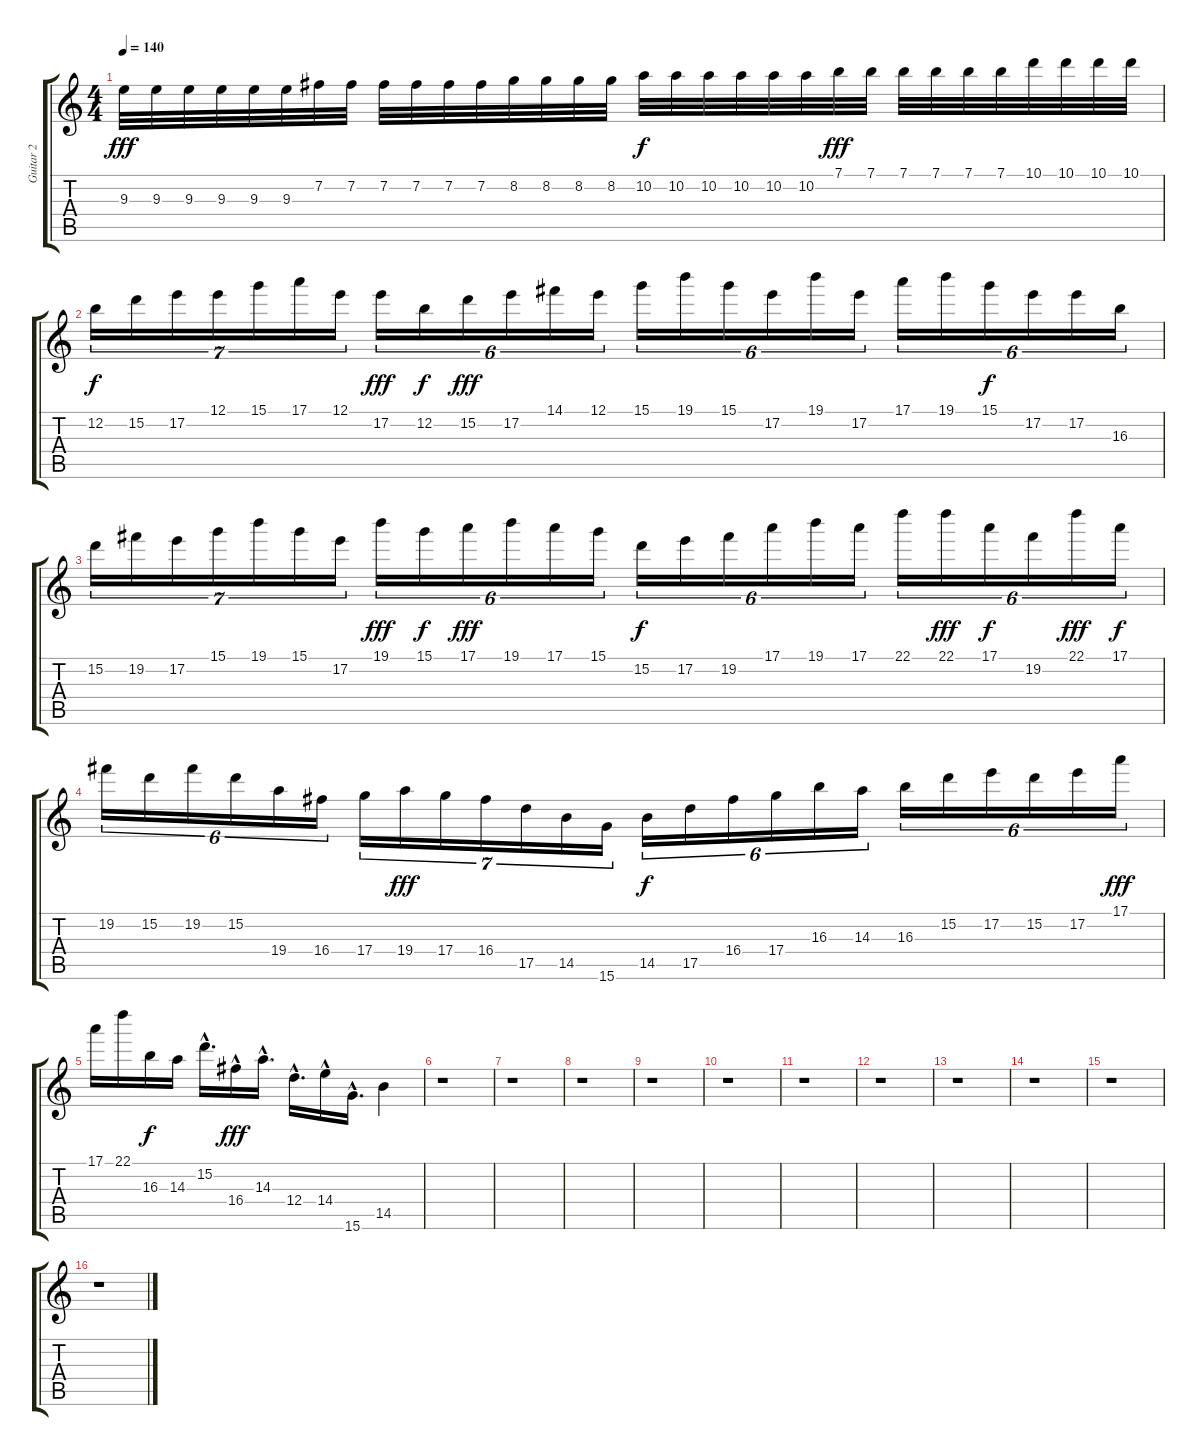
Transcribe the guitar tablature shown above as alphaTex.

\track ("Guitar 2" "Guitar 2") {instrument distortionguitar}
\staff {score tabs}
\tuning (E4 B3 G3 D3 A2 E2) {hide}
\ts (4 4)
\tempo 140
\clef g2
\ks c
9.3.32{dy fff} 9.3.32 9.3.32 9.3.32 9.3.32 9.3.32 7.2.32 7.2.32 7.2.32 7.2.32 7.2.32 7.2.32 8.2.32 8.2.32 8.2.32 8.2.32 10.2.32{dy f} 10.2.32 10.2.32 10.2.32 10.2.32 10.2.32 7.1.32{dy fff} 7.1.32 7.1.32 7.1.32 7.1.32 7.1.32 10.1.32 10.1.32 10.1.32 10.1.32 |
12.2.16{tu (7 4) dy f} 15.2.16{tu (7 4)} 17.2.16{tu (7 4)} 12.1.16{tu (7 4)} 15.1.16{tu (7 4)} 17.1.16{tu (7 4)} 12.1.16{tu (7 4)} 17.2.16{tu (6 4) dy fff} 12.2.16{tu (6 4) dy f} 15.2.16{tu (6 4) dy fff} 17.2.16{tu (6 4)} 14.1.16{tu (6 4)} 12.1.16{tu (6 4)} 15.1.16{tu (6 4)} 19.1.16{tu (6 4)} 15.1.16{tu (6 4)} 17.2.16{tu (6 4)} 19.1.16{tu (6 4)} 17.2.16{tu (6 4)} 17.1.16{tu (6 4)} 19.1.16{tu (6 4)} 15.1.16{tu (6 4) dy f} 17.2.16{tu (6 4)} 17.2.16{tu (6 4)} 16.3.16{tu (6 4)} |
15.2.16{tu (7 4)} 19.2.16{tu (7 4)} 17.2.16{tu (7 4)} 15.1.16{tu (7 4)} 19.1.16{tu (7 4)} 15.1.16{tu (7 4)} 17.2.16{tu (7 4)} 19.1.16{tu (6 4) dy fff} 15.1.16{tu (6 4) dy f} 17.1.16{tu (6 4) dy fff} 19.1.16{tu (6 4)} 17.1.16{tu (6 4)} 15.1.16{tu (6 4)} 15.2.16{tu (6 4) dy f} 17.2.16{tu (6 4)} 19.2.16{tu (6 4)} 17.1.16{tu (6 4)} 19.1.16{tu (6 4)} 17.1.16{tu (6 4)} 22.1.16{tu (6 4)} 22.1.16{tu (6 4) dy fff} 17.1.16{tu (6 4) dy f} 19.2.16{tu (6 4)} 22.1.16{tu (6 4) dy fff} 17.1.16{tu (6 4) dy f} |
19.2.16{tu (6 4)} 15.2.16{tu (6 4)} 19.2.16{tu (6 4)} 15.2.16{tu (6 4)} 19.4.16{tu (6 4)} 16.4.16{tu (6 4)} 17.4.16{tu (7 4)} 19.4.16{tu (7 4) dy fff} 17.4.16{tu (7 4)} 16.4.16{tu (7 4)} 17.5.16{tu (7 4)} 14.5.16{tu (7 4)} 15.6.16{tu (7 4)} 14.5.16{tu (6 4) dy f} 17.5.16{tu (6 4)} 16.4.16{tu (6 4)} 17.4.16{tu (6 4)} 16.3.16{tu (6 4)} 14.3.16{tu (6 4)} 16.3.16{tu (6 4)} 15.2.16{tu (6 4)} 17.2.16{tu (6 4)} 15.2.16{tu (6 4)} 17.2.16{tu (6 4)} 17.1.16{tu (6 4) dy fff} |
17.1.16 22.1.16 16.3.16{dy f} 14.3.16 15.2{hac}.16{d} 16.4{hac}.16{dy fff} 14.3{hac}.16{d} 12.4{hac}.16{d} 14.4{hac}.16 15.6{hac}.16{d} 14.5.4 |
r.1 |
r.1 |
r.1 |
r.1 |
r.1 |
r.1 |
r.1 |
r.1 |
r.1 |
r.1 |
r.1
